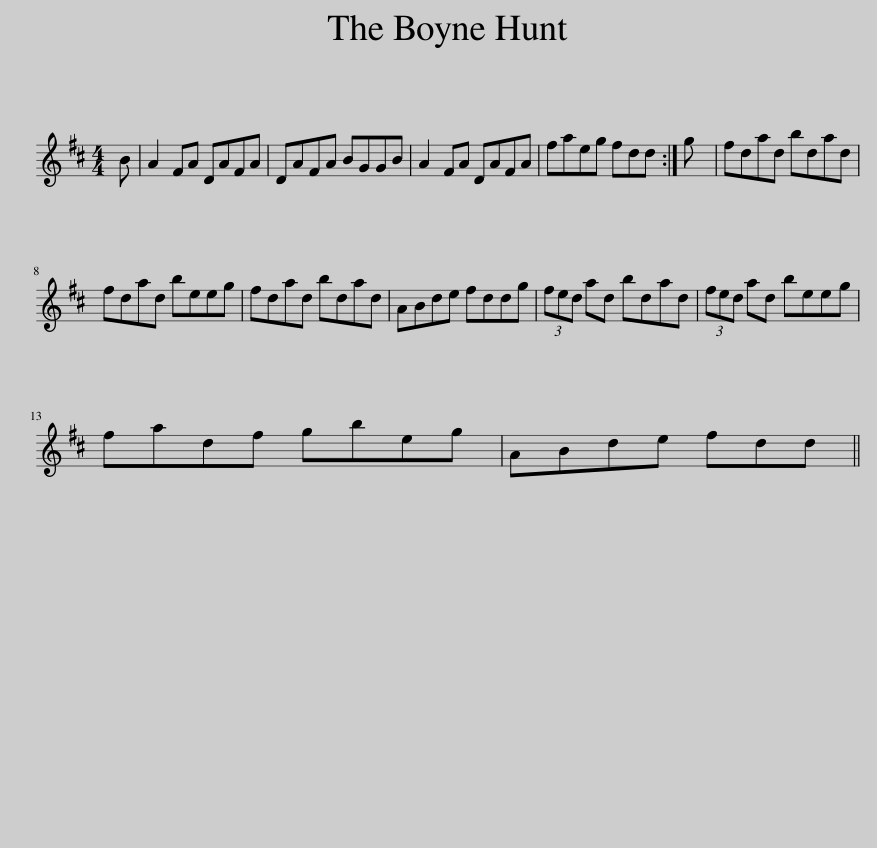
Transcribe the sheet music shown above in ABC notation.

X:1
L:1/8
M:4/4
I:linebreak $
K:D
V:1 treble
V:1
 B | A2 FA DAFA | DAFA BGGB | A2 FA DAFA | faeg fdd :| %5
 g | fdad bdad |$ fdad beeg | fdad bdad | ABde fddg | %10
 (3fed ad bdad | (3fed ad beeg |$ fadf gbeg | ABde fdd || %14
